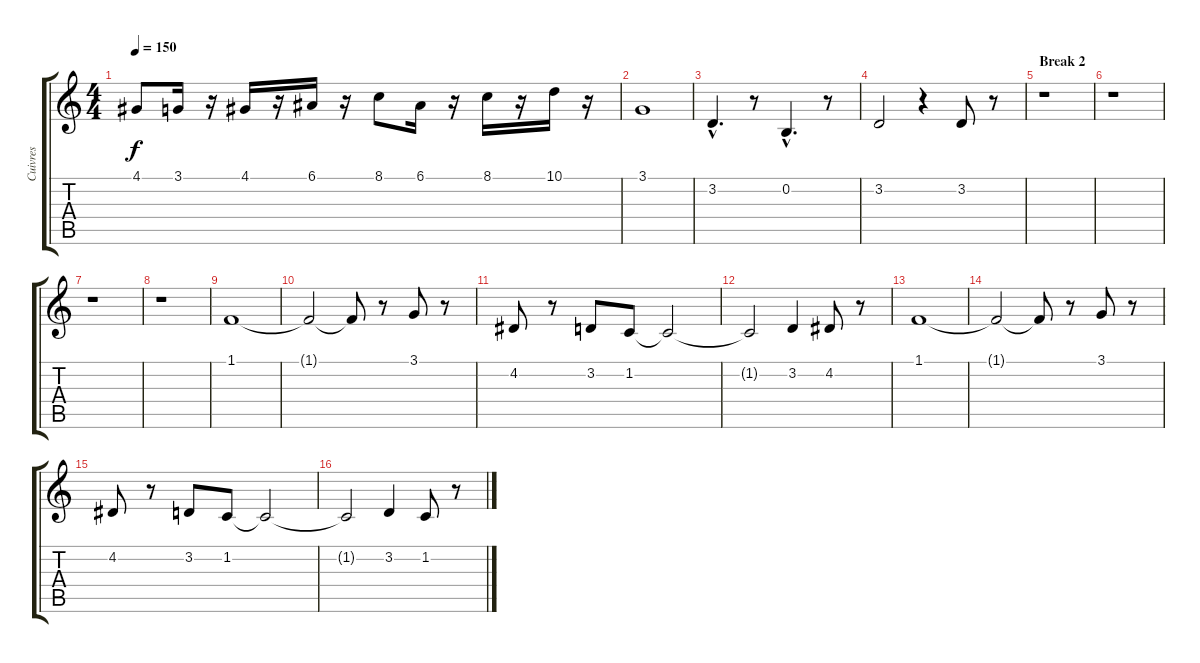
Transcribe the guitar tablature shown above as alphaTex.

\track ("Cuivres" "Cuivres") {instrument brasssection}
\staff {score tabs}
\tuning (E4 B3 G3 D3 A2 E2) {hide}
\ts (4 4)
\tempo 150
\clef g2
\ks c
4.1.8{dy f} 3.1.16 r.16 4.1.16 r.16 6.1.16 r.16 8.1.8 6.1.16 r.16 8.1.16 r.16 10.1.16 r.16 |
3.1.1 |
3.2{hac}.4{d} r.8 0.2{hac}.4{d} r.8 |
3.2.2 r.4 3.2.8 r.8 |
\section ("" "Break 2")
r.1{volume 12} |
r.1 |
r.1 |
r.1 |
1.1.1 |
1.1{t}.2 1.1{t}.8 r.8 3.1.8 r.8 |
4.2.8 r.8 3.2.8 1.2.8 1.2{t}.2 |
1.2{t}.2 3.2.4 4.2.8 r.8 |
1.1.1 |
1.1{t}.2 1.1{t}.8 r.8 3.1.8 r.8 |
4.2.8 r.8 3.2.8 1.2.8 1.2{t}.2 |
1.2{t}.2 3.2.4 1.2.8 r.8
